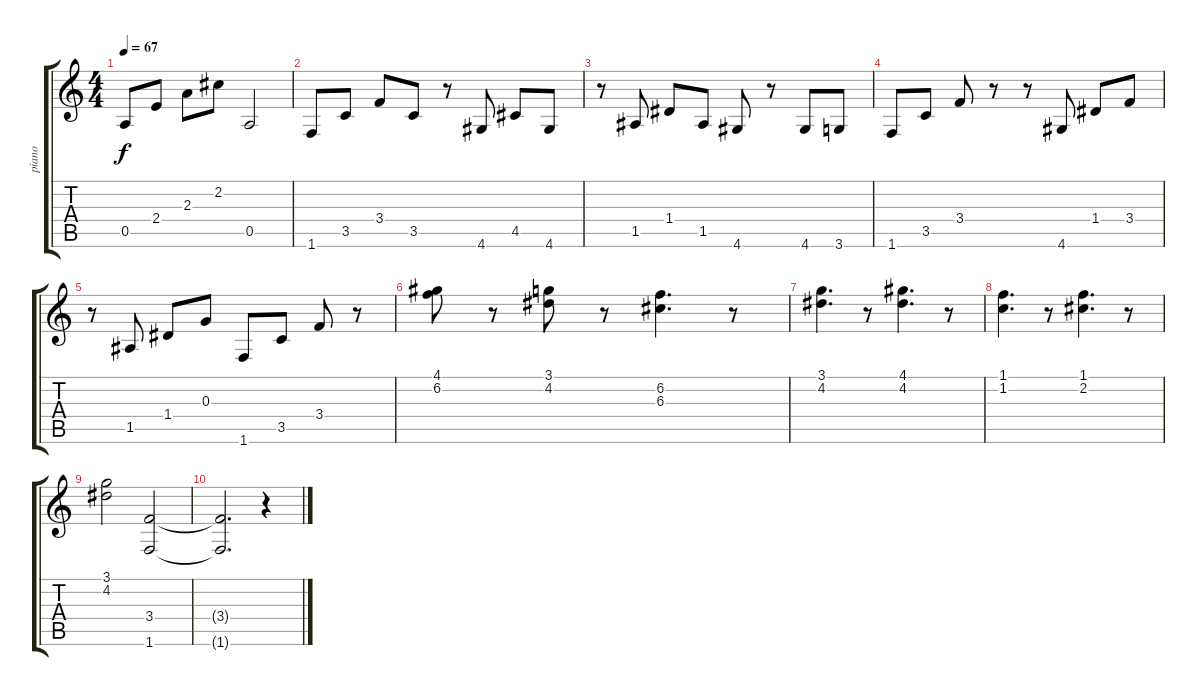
\track ("piano" "piano") {instrument acousticguitarsteel}
\staff {score tabs}
\tuning (E4 B3 G3 D3 A2 E2) {hide}
\ts (4 4)
\tempo 67
\clef g2
\ks c
0.5.8{dy f} 2.4.8 2.3.8 2.2.8 0.5.2 |
1.6.8 3.5.8 3.4.8 3.5.8 r.8 4.6.8 4.5.8 4.6.8 |
r.8 1.5.8 1.4.8 1.5.8 4.6.8 r.8 4.6.8 3.6.8 |
1.6.8 3.5.8 3.4.8 r.8 r.8 4.6.8 1.4.8 3.4.8 |
r.8 1.5.8 1.4.8 0.3.8 1.6.8 3.5.8 3.4.8 r.8 |
(4.1 6.2).8 r.8 (3.1 4.2).8 r.8 (6.2 6.3).4{d} r.8 |
(3.1 4.2).4{d} r.8 (4.1 4.2).4{d} r.8 |
(1.1 1.2).4{d} r.8 (1.1 2.2).4{d} r.8 |
(3.1 4.2).2 (3.4 1.6).2 |
(3.4{t} 1.6{t}).2{d} r.4
